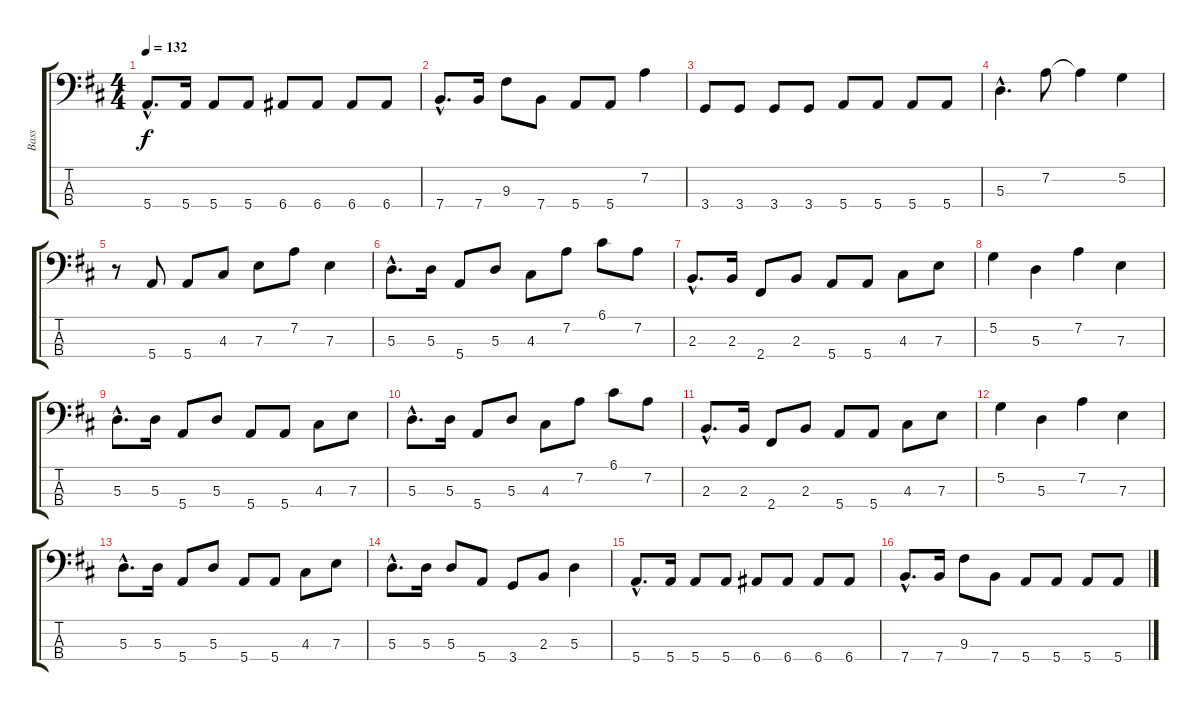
\track ("Bass" "Bass") {instrument electricbasspick}
\staff {score tabs}
\tuning (G2 D2 A1 E1) {hide}
\ts (4 4)
\tempo 132
\clef f4
\ks d
5.4{hac}.8{d dy f} 5.4.16 5.4.8 5.4.8 6.4.8 6.4.8 6.4.8 6.4.8 |
7.4{hac}.8{d} 7.4.16 9.3.8 7.4.8 5.4.8 5.4.8 7.2.4 |
3.4.8 3.4.8 3.4.8 3.4.8 5.4.8 5.4.8 5.4.8 5.4.8 |
5.3{hac}.4{d} 7.2.8 7.2{t}.4 5.2.4 |
r.8 5.4.8 5.4.8 4.3.8 7.3.8 7.2.8 7.3.4 |
5.3{hac}.8{d} 5.3.16 5.4.8 5.3.8 4.3.8 7.2.8 6.1.8 7.2.8 |
2.3{hac}.8{d} 2.3.16 2.4.8 2.3.8 5.4.8 5.4.8 4.3.8 7.3.8 |
5.2.4 5.3.4 7.2.4 7.3.4 |
5.3{hac}.8{d} 5.3.16 5.4.8 5.3.8 5.4.8 5.4.8 4.3.8 7.3.8 |
5.3{hac}.8{d} 5.3.16 5.4.8 5.3.8 4.3.8 7.2.8 6.1.8 7.2.8 |
2.3{hac}.8{d} 2.3.16 2.4.8 2.3.8 5.4.8 5.4.8 4.3.8 7.3.8 |
5.2.4 5.3.4 7.2.4 7.3.4 |
5.3{hac}.8{d} 5.3.16 5.4.8 5.3.8 5.4.8 5.4.8 4.3.8 7.3.8 |
5.3{hac}.8{d} 5.3.16 5.3.8 5.4.8 3.4.8 2.3.8 5.3.4 |
5.4{hac}.8{d} 5.4.16 5.4.8 5.4.8 6.4.8 6.4.8 6.4.8 6.4.8 |
7.4{hac}.8{d} 7.4.16 9.3.8 7.4.8 5.4.8 5.4.8 5.4.8 5.4.8
